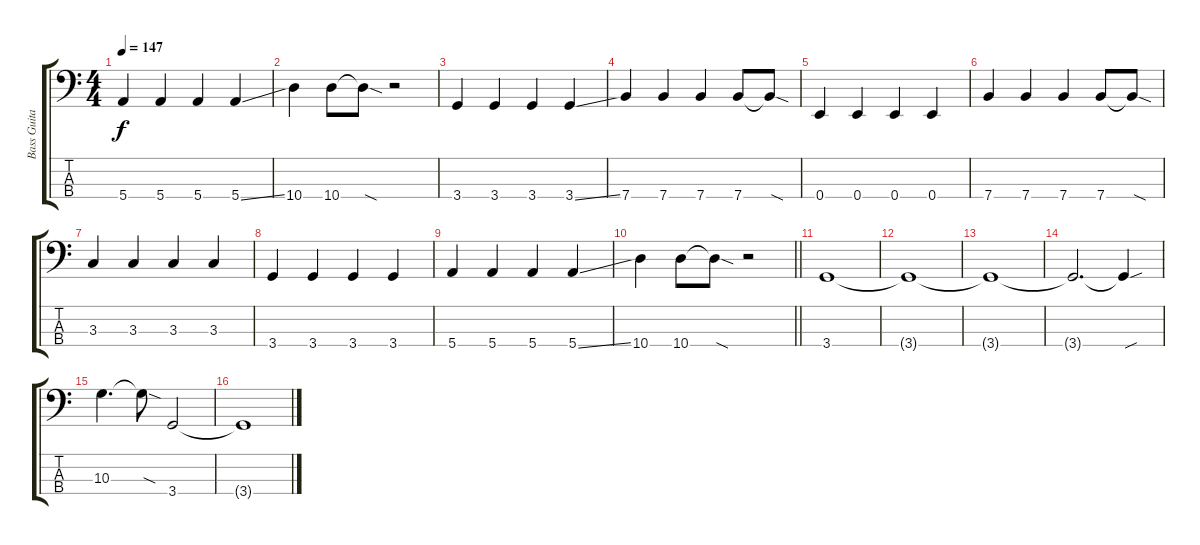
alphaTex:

\track ("Bass Guitar" "Bass Guita") {instrument electricbassfinger}
\staff {score tabs}
\tuning (G2 D2 A1 E1) {hide}
\ts (4 4)
\tempo 147
\clef f4
\ks c
5.4.4{dy f} 5.4.4 5.4.4 5.4{ss}.4 |
10.4.4 10.4.8 10.4{sod t}.8 r.2 |
3.4.4 3.4.4 3.4.4 3.4{ss}.4 |
7.4.4 7.4.4 7.4.4 7.4.8 7.4{sod t}.8 |
0.4.4 0.4.4 0.4.4 0.4.4 |
7.4.4 7.4.4 7.4.4 7.4.8 7.4{sod t}.8 |
3.3.4 3.3.4 3.3.4 3.3.4 |
3.4.4 3.4.4 3.4.4 3.4.4 |
5.4.4 5.4.4 5.4.4 5.4{ss}.4 |
\barLineRight lightlight
10.4.4 10.4.8 10.4{sod t}.8 r.2 |
3.4.1 |
3.4{t}.1 |
3.4{t}.1 |
3.4{t}.2{d} 3.4{sou t}.4 |
10.3.4{d} 10.3{sod t}.8 3.4.2 |
3.4{t}.1
